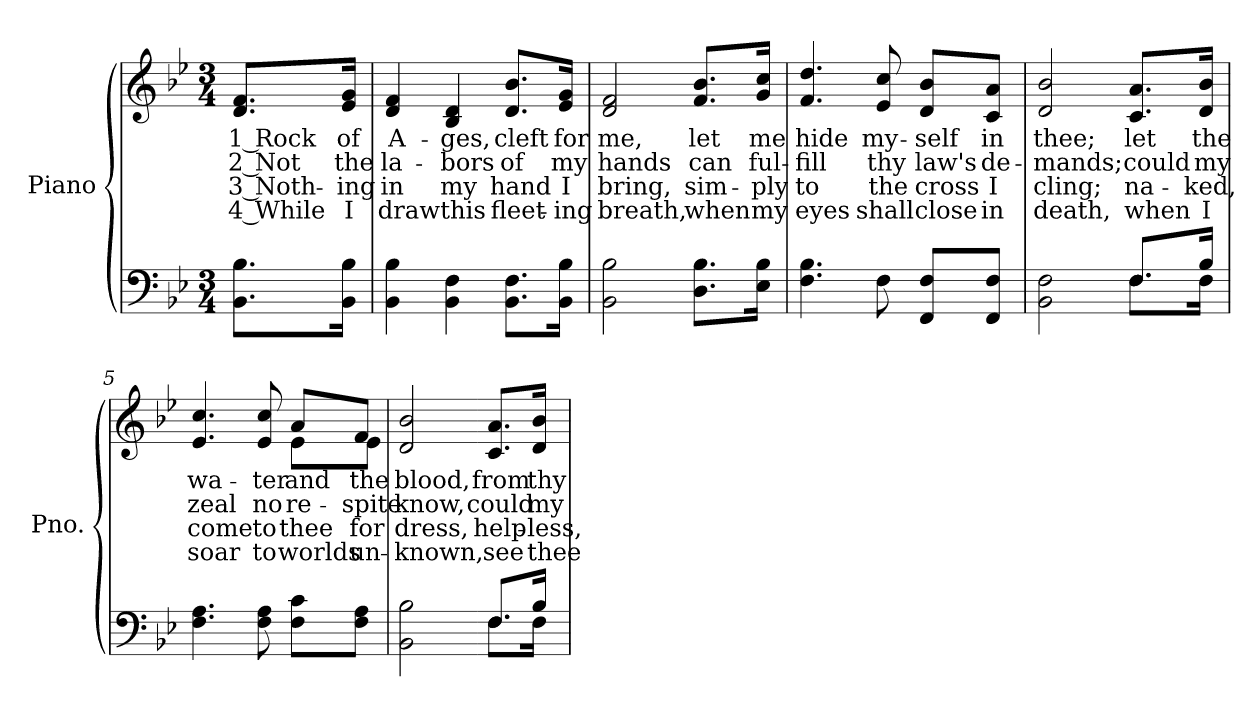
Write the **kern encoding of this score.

**kern	**kern	**text	**text	**text	**text
*part2	*part1	*part1	*part1	*part1	*part1
*staff2	*staff1	*staff1	*staff1	*staff1	*staff1
*I"Piano	*I"Piano	*	*	*	*
*I'Pno.	*I'Pno.	*	*	*	*
!!LO:PB:g=z
*clefF4	*clefG2	*	*	*	*
*k[b-e-]	*k[b-e-]	*	*	*	*
*B-:	*B-:	*	*	*	*
*M3/4	*M3/4	*	*	*	*
=	=	=	=	=	=
!	!	!LO:LY:b:color=#000000	!LO:LY:b:color=#000000	!LO:LY:b:color=#000000	!LO:LY:b:color=#000000
8.BB-i\ 8.B-i\L	8.di/ 8.fi/L	1 Rock	2 Not	3 Noth-	-4 While
!	!	!LO:LY:b:color=#000000	!LO:LY:b:color=#000000	!LO:LY:b:color=#000000	!LO:LY:b:color=#000000
16BB-i\ 16B-i\Jk	16e-i/ 16gi/Jk	of	the	ing	I
=1	=1	=1	=1	=1	=1
!	!	!LO:LY:b:color=#000000	!LO:LY:b:color=#000000	!LO:LY:b:color=#000000	!LO:LY:b:color=#000000
4BB-i\ 4B-i	4di/ 4fi	A-	la-	in	draw
!	!	!LO:LY:b:color=#000000	!LO:LY:b:color=#000000	!LO:LY:b:color=#000000	!LO:LY:b:color=#000000
4BB-i\ 4Fi	4B-i/ 4di	-ges,	-bors	my	this
!	!	!LO:LY:b:color=#000000	!LO:LY:b:color=#000000	!LO:LY:b:color=#000000	!LO:LY:b:color=#000000
8.BB-i\ 8.Fi\L	8.di/ 8.b-i/L	cleft	of	hand	fleet-
!	!	!LO:LY:b:color=#000000	!LO:LY:b:color=#000000	!LO:LY:b:color=#000000	!LO:LY:b:color=#000000
16BB-i\ 16B-i\Jk	16e-i/ 16gi/Jk	for	my	-I	ing
=2	=2	=2	=2	=2	=2
!	!	!LO:LY:b:color=#000000	!LO:LY:b:color=#000000	!LO:LY:b:color=#000000	!LO:LY:b:color=#000000
2BB-i\ 2B-i	2di/ 2fi	me,	hands	bring,	breath,
!	!	!LO:LY:b:color=#000000	!LO:LY:b:color=#000000	!LO:LY:b:color=#000000	!LO:LY:b:color=#000000
8.Di\ 8.B-i\L	8.fi/ 8.b-i/L	let	can	sim-	-when
!	!	!LO:LY:b:color=#000000	!LO:LY:b:color=#000000	!LO:LY:b:color=#000000	!LO:LY:b:color=#000000
16E-i\ 16B-i\Jk	16gi/ 16cci/Jk	me	ful-	ply	my
=3	=3	=3	=3	=3	=3
!	!	!LO:LY:b:color=#000000	!LO:LY:b:color=#000000	!LO:LY:b:color=#000000	!LO:LY:b:color=#000000
4.Fi\ 4.B-i	4.fi/ 4.ddi	hide	-fill	to	eyes
!	!	!LO:LY:b:color=#000000	!LO:LY:b:color=#000000	!LO:LY:b:color=#000000	!LO:LY:b:color=#000000
8Fi\	8e-i/ 8cci	my-	thy	the	shall
!	!	!LO:LY:b:color=#000000	!LO:LY:b:color=#000000	!LO:LY:b:color=#000000	!LO:LY:b:color=#000000
8FFi/ 8Fi/L	8di/ 8b-i/L	-self	law's	cross	close
!	!	!LO:LY:b:color=#000000	!LO:LY:b:color=#000000	!LO:LY:b:color=#000000	!LO:LY:b:color=#000000
8FFi/ 8Fi/J	8ci/ 8ai/J	in	de-	I	in
!!LO:LB:g=z
=4	=4	=4	=4	=4	=4
*^	*	*	*	*	*
!	!	!	!LO:LY:b:color=#000000	!LO:LY:b:color=#000000	!LO:LY:b:color=#000000	!LO:LY:b:color=#000000
2BB-i\ 2Fi	2ryy	2di/ 2b-i	thee;	-mands;	cling;	death,
!	!	!	!LO:LY:b:color=#000000	!LO:LY:b:color=#000000	!LO:LY:b:color=#000000	!LO:LY:b:color=#000000
8.Fi/L	8.Fi\L	8.ci/ 8.ai/L	let	could	na-	-when
!	!	!	!LO:LY:b:color=#000000	!LO:LY:b:color=#000000	!LO:LY:b:color=#000000	!LO:LY:b:color=#000000
16B-i/Jk	16Fi\Jk	16di/ 16b-i/Jk	the	my	ked,	I
*v	*v	*	*	*	*	*
=5	=5	=5	=5	=5	=5
*^	*	*	*	*	*
!	!	!	!LO:LY:b:color=#000000	!LO:LY:b:color=#000000	!LO:LY:b:color=#000000	!LO:LY:b:color=#000000
*v	*v	*^	*	*	*	*
4.Fi\ 4.Ai	4.e-i/ 4.cci	2ryy	wa-	zeal	come	soar
!	!	!	!LO:LY:b:color=#000000	!LO:LY:b:color=#000000	!LO:LY:b:color=#000000	!LO:LY:b:color=#000000
8Fi\ 8Ai	8e-i/ 8cci	.	-ter	no	to	to
!	!	!	!LO:LY:b:color=#000000	!LO:LY:b:color=#000000	!LO:LY:b:color=#000000	!LO:LY:b:color=#000000
8Fi\ 8ci\L	8ai/L	8e-i\L	and	re-	thee	worlds
!	!	!	!LO:LY:b:color=#000000	!LO:LY:b:color=#000000	!LO:LY:b:color=#000000	!LO:LY:b:color=#000000
8Fi\ 8Ai\J	8fi/J	8e-i\J	the	-spite	for	un-
*	*v	*v	*	*	*	*
=6	=6	=6	=6	=6	=6
*^	*	*	*	*	*
*	*	*^	*	*	*	*
!	!	!	!	!LO:LY:b:color=#000000	!LO:LY:b:color=#000000	!LO:LY:b:color=#000000	!LO:LY:b:color=#000000
*	*	*v	*v	*	*	*	*
2BB-i\ 2B-i	2ryy	2di/ 2b-i	blood,	know,	-dress,	known,
=7-	=7-	=7-	=7-	=7-	=7-	=7-
!	!	!	!LO:LY:b:color=#000000	!LO:LY:b:color=#000000	!LO:LY:b:color=#000000	!LO:LY:b:color=#000000
8.Fi/L	8.Fi\L	8.ci/ 8.ai/L	from	could	help-	-see
!	!	!	!LO:LY:b:color=#000000	!LO:LY:b:color=#000000	!LO:LY:b:color=#000000	!LO:LY:b:color=#000000
16B-i/Jk	16Fi\Jk	16di/ 16b-i/Jk	thy	my	less,	thee
*v	*v	*	*	*	*	*
=	=	=	=	=	=
*-	*-	*-	*-	*-	*-
